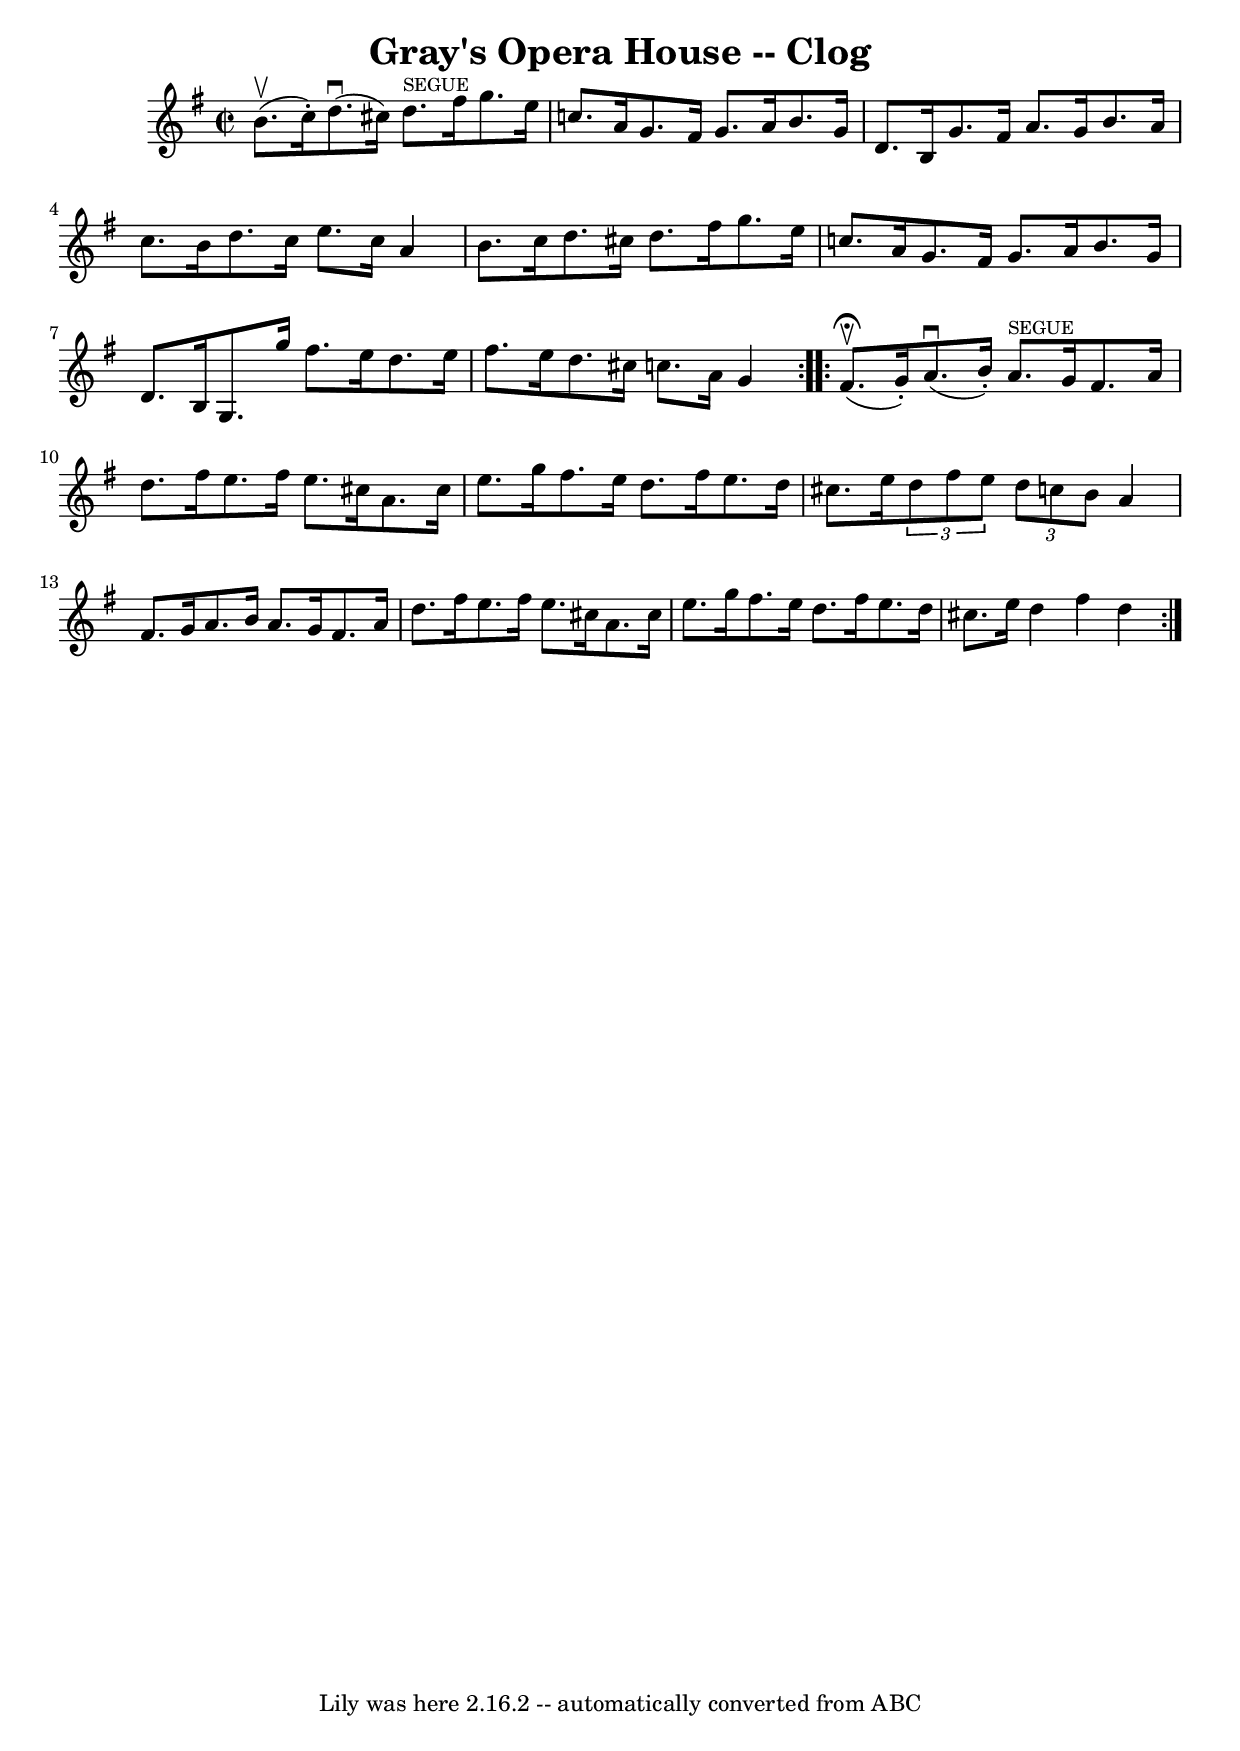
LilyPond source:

\version "2.16.2"
\include "Mammoth.ily"
\header {
  %% book = "Ryan's Mammoth Collection"
 crossRefNumber = "1"
 footnotes = "\\\\159 949"
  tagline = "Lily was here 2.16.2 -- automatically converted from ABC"
  title = "Gray's Opera House -- Clog"

}
voicedefault =  {



  \repeat volta 2 {

    \override Staff.TimeSignature #'style = #'C
    \time 2/2 
    \key g \major b'8.^\upbow(c''16-.)  |
 d''8.^\downbow(cs''16) d''8.^\segue fs''16 g''8. e''16 c''!8. a'16     |
 g'8. fs'16 g'8. a'16 b'8. g'16 d'8. b16     |
 g'8. fs'16 a'8. g'16 b'8. a'16 c''8. b'16     |
 d''8. c''16 e''8. c''16 a'4 b'8. c''16     |
 d''8. cs''16 d''8. fs''16 g''8. e''16 c''!8. a'16     |
 g'8. fs'16 g'8. a'16 b'8. g'16 d'8. b16     |
 g8. g''16 fs''8. e''16 d''8. e''16 fs''8. e''16     |
 d''8. cs''16 c''!8. a'16 g'4    
  }     

  \repeat volta 2 { fs'8.^\fermata^\upbow(g'16-.)  |
 a'8.^\downbow(b'16-.) a'8.^\segue g'16 fs'8. a'16 d''8. fs''16     |
 e''8. fs''16 e''8. cs''16 a'8. cs''16 e''8. g''16     |
 fs''8. e''16 d''8. fs''16 e''8. d''16 cs''8. e''16     |
    \times 2/3 { d''8 fs''8 e''8  

	       }   \times 2/3 { d''8 c''8 b'8   			      } a'4 fs'8. g'16     |
 a'8. b'16 a'8. g'16 fs'8. a'16 d''8. fs''16      |
 e''8. fs''16 e''8. cs''16 a'8. cs''16 e''8. g''16     |
 fs''8. e''16 d''8. fs''16 e''8. d''16 cs''8. e''16     |
 d''4 fs''4 d''4  
  }   

}

\score{
  <<

    \context Staff="default"
    {
      \voicedefault 
      
    }

  >>
  \layout {
    
  }
  \midi {
  }

}
